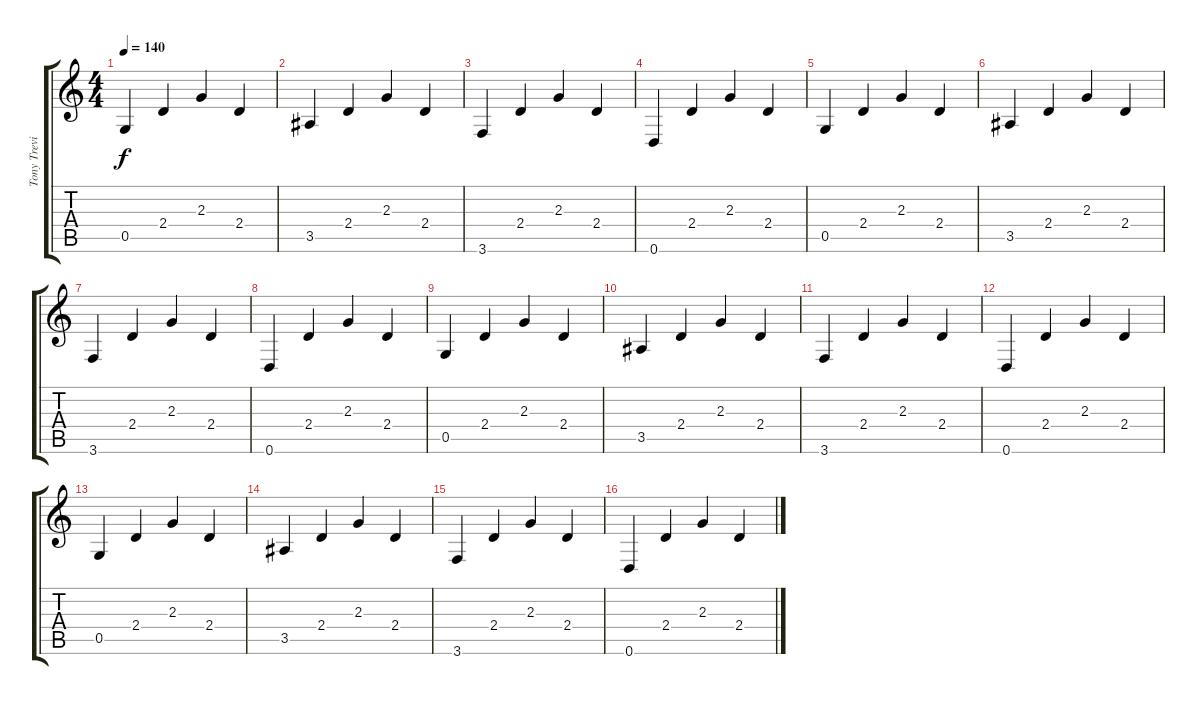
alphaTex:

\track ("Tony Trevino" "Tony Trevi") {instrument electricguitarclean}
\staff {score tabs}
\tuning (D4 A3 F3 C3 G2 D2) {hide}
\ts (4 4)
\tempo 140
\clef g2
\ks c
0.5.4{dy f} 2.4.4 2.3.4 2.4.4 |
3.5.4 2.4.4 2.3.4 2.4.4 |
3.6.4 2.4.4 2.3.4 2.4.4 |
0.6.4 2.4.4 2.3.4 2.4.4 |
0.5.4 2.4.4 2.3.4 2.4.4 |
3.5.4 2.4.4 2.3.4 2.4.4 |
3.6.4 2.4.4 2.3.4 2.4.4 |
0.6.4 2.4.4 2.3.4 2.4.4 |
0.5.4 2.4.4 2.3.4 2.4.4 |
3.5.4 2.4.4 2.3.4 2.4.4 |
3.6.4 2.4.4 2.3.4 2.4.4 |
0.6.4 2.4.4 2.3.4 2.4.4 |
0.5.4 2.4.4 2.3.4 2.4.4 |
3.5.4 2.4.4 2.3.4 2.4.4 |
3.6.4 2.4.4 2.3.4 2.4.4 |
0.6.4 2.4.4 2.3.4 2.4.4
